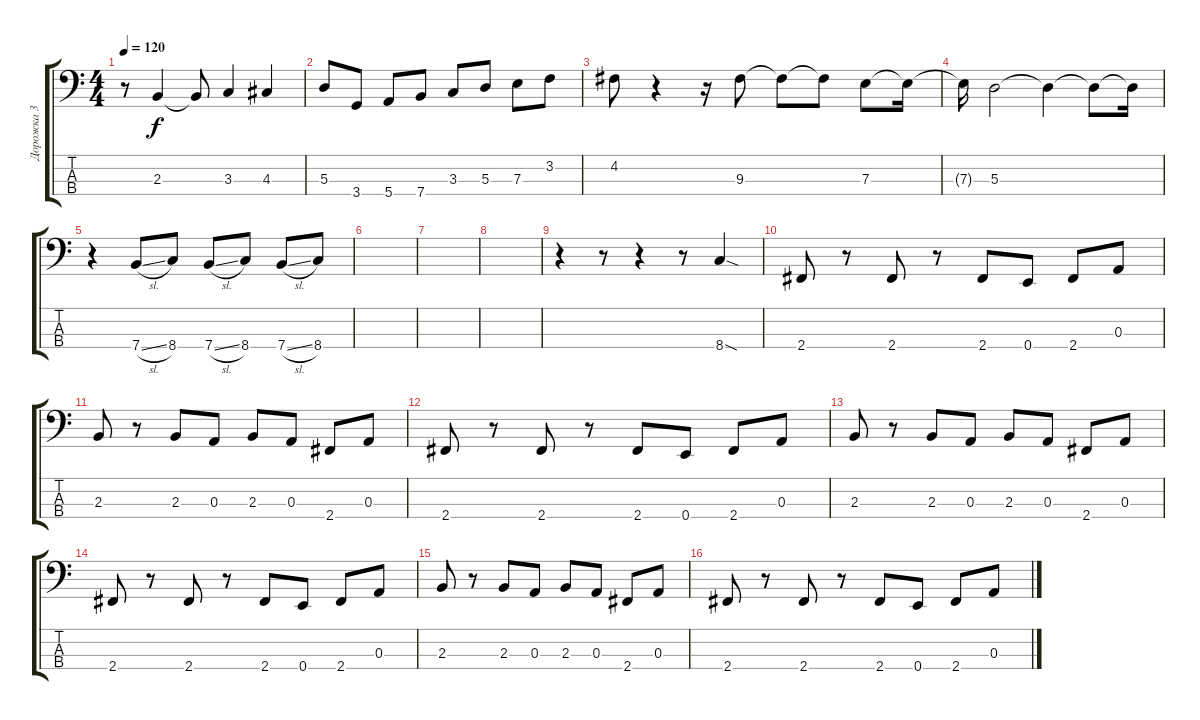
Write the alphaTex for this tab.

\track ("Дорожка 3" "Дорожка 3") {instrument electricbassfinger}
\staff {score tabs}
\tuning (G2 D2 A1 E1) {hide}
\ts (4 4)
\tempo 120
\clef f4
\ks c
r.8{dy f} 2.3.4 2.3{t}.8 3.3.4 4.3.4 |
5.3.8 3.4.8 5.4.8 7.4.8 3.3.8 5.3.8 7.3.8 3.2.8 |
4.2.8 r.4 r.16 9.3.8 9.3{t}.8 9.3{t}.8 7.3.8 7.3{t}.16 |
7.3{t}.16 5.3.2 5.3{t}.4 5.3{t}.8 5.3{t}.16 |
r.4 7.4{sl}.8 8.4.8 7.4{sl}.8 8.4.8 7.4{sl}.8 8.4.8 |
|
|
|
r.4 r.8 r.4 r.8 8.4{sod}.4 |
2.4.8 r.8 2.4.8 r.8 2.4.8 0.4.8 2.4.8 0.3.8 |
2.3.8 r.8 2.3.8 0.3.8 2.3.8 0.3.8 2.4.8 0.3.8 |
2.4.8 r.8 2.4.8 r.8 2.4.8 0.4.8 2.4.8 0.3.8 |
2.3.8 r.8 2.3.8 0.3.8 2.3.8 0.3.8 2.4.8 0.3.8 |
2.4.8 r.8 2.4.8 r.8 2.4.8 0.4.8 2.4.8 0.3.8 |
2.3.8 r.8 2.3.8 0.3.8 2.3.8 0.3.8 2.4.8 0.3.8 |
2.4.8 r.8 2.4.8 r.8 2.4.8 0.4.8 2.4.8 0.3.8
